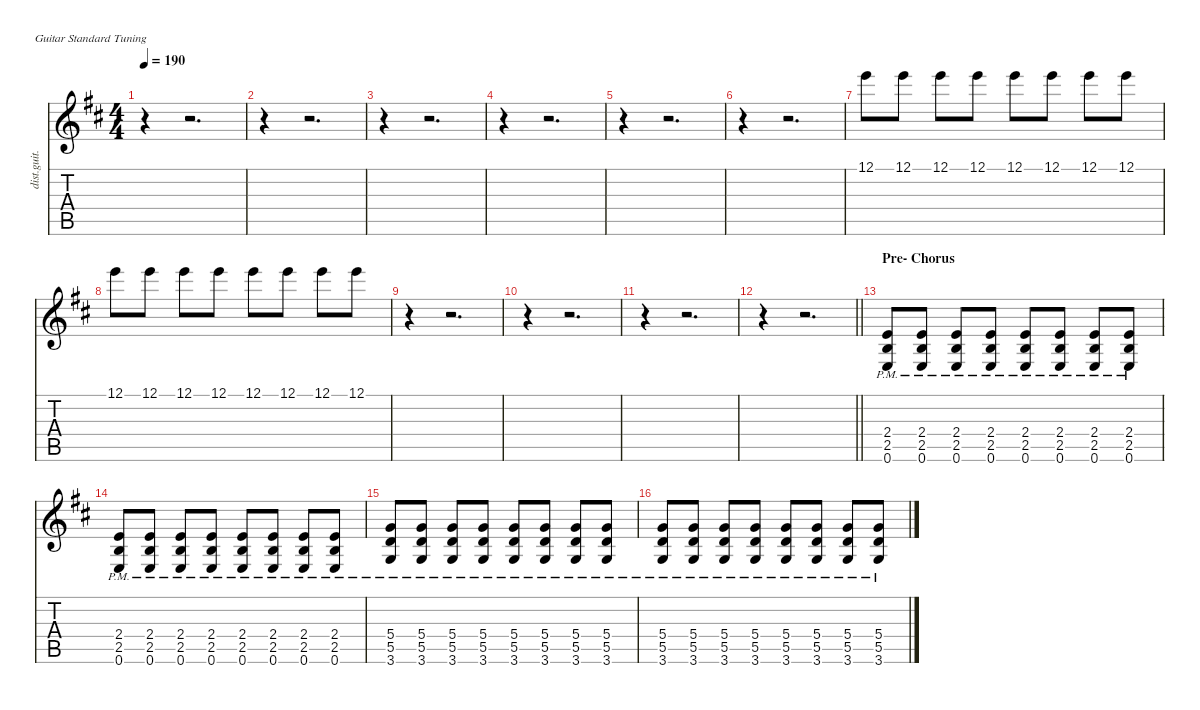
\defaultSystemsLayout 4
\hideDynamics
\bracketExtendMode nobrackets
\otherSystemsTrackNameOrientation horizontal
\track ("Charlie Simpson" "dist.guit.") {mute instrument distortionguitar}
\staff {score tabs}
\tuning (E4 B3 G3 D3 A2 E2)
\ts (4 4)
\tempo 190
\clef g2
\ks d
r.4{dy f beam Down} r.2{d beam Down} |
r.4{beam Down} r.2{d beam Down} |
r.4{beam Down} r.2{d beam Down} |
r.4{beam Down} r.2{d beam Down} |
r.4{beam Down} r.2{d beam Down} |
r.4{beam Down} r.2{d beam Down} |
12.1{acc forcenatural}.8{beam Down} 12.1{acc forcenatural}.8{beam Down} 12.1{acc forcenatural}.8{beam Down} 12.1{acc forcenatural}.8{beam Down} 12.1{acc forcenatural}.8{beam Down} 12.1{acc forcenatural}.8{beam Down} 12.1{acc forcenatural}.8{beam Down} 12.1{acc forcenatural}.8{beam Down} |
12.1{acc forcenatural}.8{beam Down} 12.1{acc forcenatural}.8{beam Down} 12.1{acc forcenatural}.8{beam Down} 12.1{acc forcenatural}.8{beam Down} 12.1{acc forcenatural}.8{beam Down} 12.1{acc forcenatural}.8{beam Down} 12.1{acc forcenatural}.8{beam Down} 12.1{acc forcenatural}.8{beam Down} |
r.4{beam Down} r.2{d beam Down} |
r.4{beam Down} r.2{d beam Down} |
r.4{beam Down} r.2{d beam Down} |
\barLineRight lightlight
r.4{beam Down} r.2{d beam Down} |
\section ("" "Pre- Chorus")
(2.4{pm acc forcenatural} 2.5{pm acc forcenatural} 0.6{pm acc forcenatural}).8{beam Up} (2.4{pm acc forcenatural} 2.5{pm acc forcenatural} 0.6{pm acc forcenatural}).8{beam Up} (2.4{pm acc forcenatural} 2.5{pm acc forcenatural} 0.6{pm acc forcenatural}).8{beam Up} (2.4{pm acc forcenatural} 2.5{pm acc forcenatural} 0.6{pm acc forcenatural}).8{beam Up} (2.4{pm acc forcenatural} 2.5{pm acc forcenatural} 0.6{pm acc forcenatural}).8{beam Up} (2.4{pm acc forcenatural} 2.5{pm acc forcenatural} 0.6{pm acc forcenatural}).8{beam Up} (2.4{pm acc forcenatural} 2.5{pm acc forcenatural} 0.6{pm acc forcenatural}).8{beam Up} (2.4{pm acc forcenatural} 2.5{pm acc forcenatural} 0.6{pm acc forcenatural}).8{beam Up} |
(2.4{pm acc forcenatural} 2.5{pm acc forcenatural} 0.6{pm acc forcenatural}).8{beam Up} (2.4{pm acc forcenatural} 2.5{pm acc forcenatural} 0.6{pm acc forcenatural}).8{beam Up} (2.4{pm acc forcenatural} 2.5{pm acc forcenatural} 0.6{pm acc forcenatural}).8{beam Up} (2.4{pm acc forcenatural} 2.5{pm acc forcenatural} 0.6{pm acc forcenatural}).8{beam Up} (2.4{pm acc forcenatural} 2.5{pm acc forcenatural} 0.6{pm acc forcenatural}).8{beam Up} (2.4{pm acc forcenatural} 2.5{pm acc forcenatural} 0.6{pm acc forcenatural}).8{beam Up} (2.4{pm acc forcenatural} 2.5{pm acc forcenatural} 0.6{pm acc forcenatural}).8{beam Up} (2.4{pm acc forcenatural} 2.5{pm acc forcenatural} 0.6{pm acc forcenatural}).8{beam Up} |
(5.4{pm acc forcenatural} 5.5{pm acc forcenatural} 3.6{pm acc forcenatural}).8{beam Up} (5.4{pm acc forcenatural} 5.5{pm acc forcenatural} 3.6{pm acc forcenatural}).8{beam Up} (5.4{pm acc forcenatural} 5.5{pm acc forcenatural} 3.6{pm acc forcenatural}).8{beam Up} (5.4{pm acc forcenatural} 5.5{pm acc forcenatural} 3.6{pm acc forcenatural}).8{beam Up} (5.4{pm acc forcenatural} 5.5{pm acc forcenatural} 3.6{pm acc forcenatural}).8{beam Up} (5.4{pm acc forcenatural} 5.5{pm acc forcenatural} 3.6{pm acc forcenatural}).8{beam Up} (5.4{pm acc forcenatural} 5.5{pm acc forcenatural} 3.6{pm acc forcenatural}).8{beam Up} (5.4{pm acc forcenatural} 5.5{pm acc forcenatural} 3.6{pm acc forcenatural}).8{beam Up} |
(5.4{pm acc forcenatural} 5.5{pm acc forcenatural} 3.6{pm acc forcenatural}).8{beam Up} (5.4{pm acc forcenatural} 5.5{pm acc forcenatural} 3.6{pm acc forcenatural}).8{beam Up} (5.4{pm acc forcenatural} 5.5{pm acc forcenatural} 3.6{pm acc forcenatural}).8{beam Up} (5.4{pm acc forcenatural} 5.5{pm acc forcenatural} 3.6{pm acc forcenatural}).8{beam Up} (5.4{pm acc forcenatural} 5.5{pm acc forcenatural} 3.6{pm acc forcenatural}).8{beam Up} (5.4{pm acc forcenatural} 5.5{pm acc forcenatural} 3.6{pm acc forcenatural}).8{beam Up} (5.4{pm acc forcenatural} 5.5{pm acc forcenatural} 3.6{pm acc forcenatural}).8{beam Up} (5.4{pm acc forcenatural} 5.5{pm acc forcenatural} 3.6{pm acc forcenatural}).8{beam Up}
